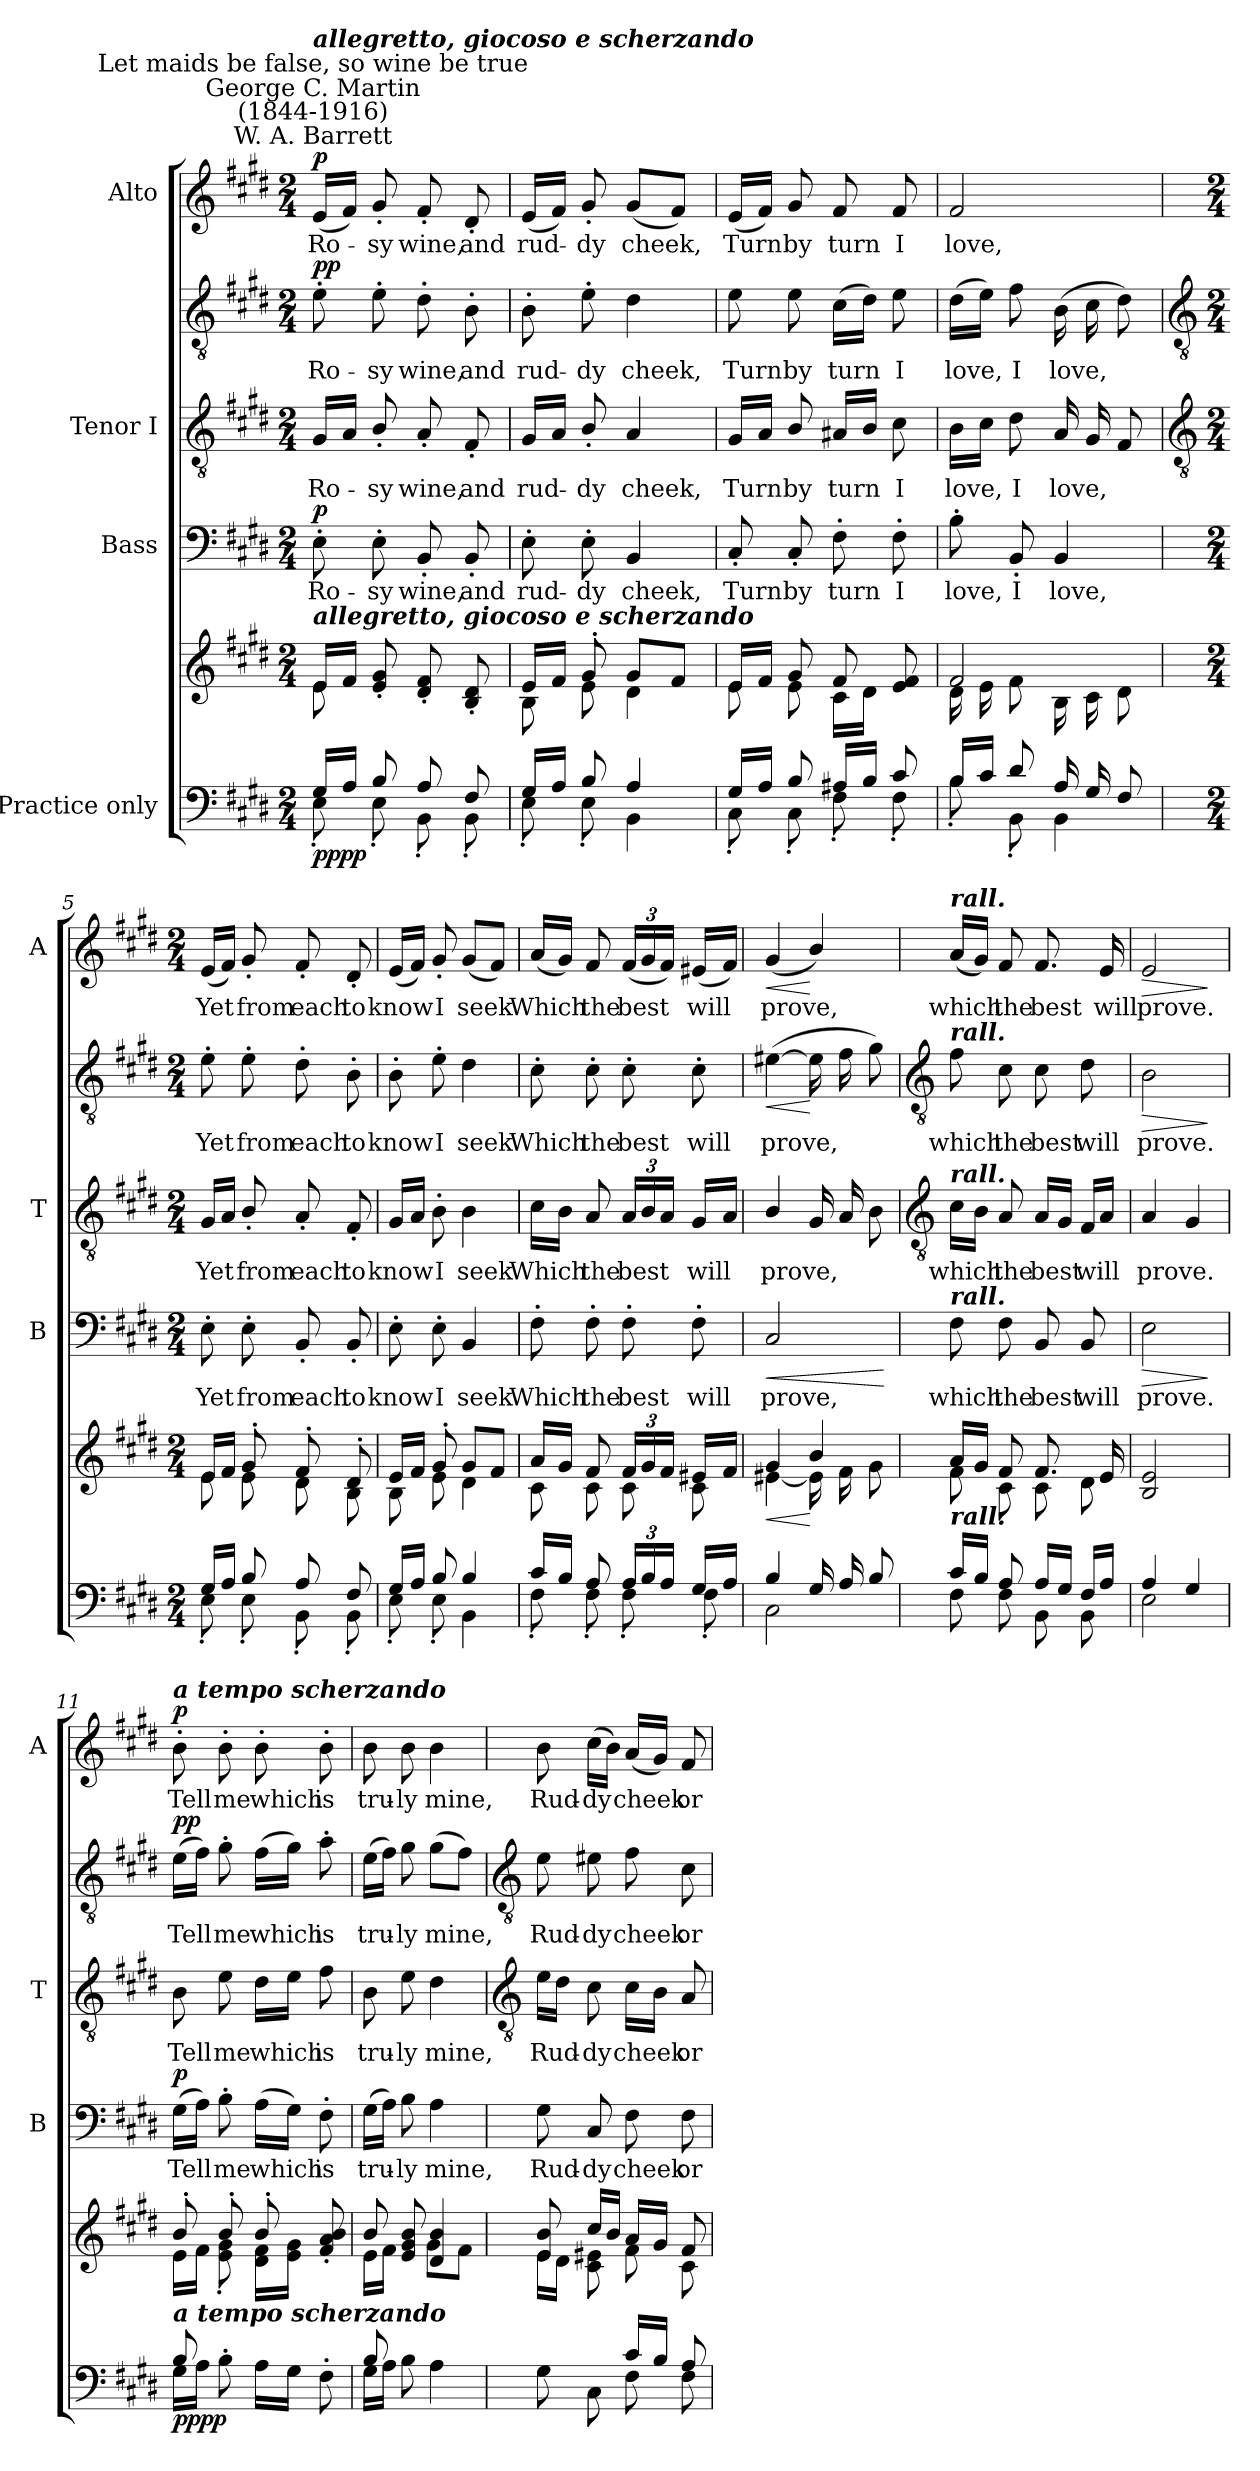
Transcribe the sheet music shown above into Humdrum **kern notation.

**kern	**kern	**dynam	**kern	**text	**dynam	**kern	**text	**kern	**text	**dynam	**kern	**text	**dynam
*part4	*part4	*part4	*part3	*part3	*part3	*part2	*part2	*part2	*part2	*part2	*part1	*part1	*part1
*staff6	*staff5	*staff5/6	*staff4	*staff4	*staff4	*staff3	*staff3	*staff2	*staff2	*staff2/3	*staff1	*staff1	*staff1
*I"Practice only	*	*	*I"Bass	*	*	*I"Tenor I	*	*	*	*	*I"Alto	*	*
*	*	*	*I'B	*	*	*I'T	*	*	*	*	*I'A	*	*
*clefF4	*clefG2	*	*clefF4	*	*	*clefGv2	*	*clefGv2	*	*	*clefG2	*	*
*k[f#c#g#d#]	*k[f#c#g#d#]	*	*k[f#c#g#d#]	*	*	*k[f#c#g#d#]	*	*k[f#c#g#d#]	*	*	*k[f#c#g#d#]	*	*
*E:	*E:	*	*E:	*	*	*E:	*	*E:	*	*	*E:	*	*
*M2/4	*M2/4	*	*M2/4	*	*	*M2/4	*	*M2/4	*	*	*M2/4	*	*
=1	=1	=1	=1	=1	=1	=1	=1	=1	=1	=1	=1	=1	=1
*^	*^	*	*	*	*	*	*	*	*	*	*	*	*
!	!	!	!	!	!	!	!	!	!	!	!	!	!LO:TX:a:cj:t=W. A. Barrett	!	!
!	!	!	!	!	!	!	!	!	!	!	!	!	!LO:TX:a:cj:t=George C. Martin\n(1844-1916)	!	!
!	!	!	!	!	!	!	!	!	!	!	!	!	!LO:TX:a:cj:t=Let maids be false, so wine be true	!	!
!	!	!	!	!	!	!	!	!	!	!	!	!	!LO:TX:a:Bi:t=allegretto, giocoso e scherzando	!	!
!	!	!LO:TX:a:Bi:t=allegretto, giocoso e scherzando	!	!	!	!	!	!	!	!	!	!	!	!	!
!	!	!	!	!LO:DY:b=2	!	!LO:LY:b	!	!	!LO:LY:b	!	!LO:LY:b	!	!	!LO:LY:b	!
!	!	!	!	!LO:DY:n=1:b=2	!	!	!	!	!	!	!	!	!	!	!
!	!	!	!	!LO:DY:n=2:b	!	!	!	!	!	!	!	!	!	!	!
!	!	!	!	!LO:DY:n=3:b	!	!	!LO:DY:b	!	!	!	!	!LO:DY:b=2	!	!	!
!	!	!	!	!	!	!	!	!	!	!	!	!LO:DY:n=1:b	!	!	!LO:DY:b
16G#/LL	8E'\	16e/LL	8e\	p p p p	8E'	Ro-	p	16G#/LL	Ro-	8e'	Ro-	p p	(<16e/LL	Ro-	p
16A/JJ	.	16f#/JJ	.	.	.	.	.	16AJJ	.	.	.	.	16f#JJ)	.	.
!	!	!	!	!	!	!LO:LY:b	!	!	!LO:LY:b	!	!LO:LY:b	!	!	!LO:LY:b	!
8B/	8E'\	8e/' 8g#/'	4.ryy	.	8E'	-sy	.	8B'/	sy	8e'	-sy	.	8g#'	sy	.
!	!	!	!	!	!	!LO:LY:b	!	!	!LO:LY:b	!	!LO:LY:b	!	!	!LO:LY:b	!
8A/	8BB'\	8d#/' 8f#/'	.	.	8BB'	wine,	.	8A'	wine,	8d#'	wine,	.	8f#'	wine,	.
!	!	!	!	!	!	!LO:LY:b	!	!	!LO:LY:b	!	!LO:LY:b	!	!	!LO:LY:b	!
8F#/	8BB'\	8B/' 8d#/'	.	.	8BB'	and	.	8F#'	and	8B'	and	.	8d#'	and	.
=2	=2	=2	=2	=2	=2	=2	=2	=2	=2	=2	=2	=2	=2	=2	=2
!	!	!	!	!	!	!LO:LY:b	!	!	!LO:LY:b	!	!LO:LY:b	!	!	!LO:LY:b	!
16G#/LL	8E'\	16e/LL	8B\	.	8E'	rud-	.	16G#LL	rud-	8B'	rud-	.	(<16eLL	rud-	.
16A/JJ	.	16f#/JJ	.	.	.	.	.	16AJJ	.	.	.	.	16f#JJ)	.	.
!	!	!	!	!	!	!LO:LY:b	!	!	!LO:LY:b	!	!LO:LY:b	!	!	!LO:LY:b	!
8B/	8E'\	8g#'/	8e\	.	8E'	-dy	.	8B'/	dy	8e'	-dy	.	8g#'	dy	.
!	!	!	!	!	!	!LO:LY:b	!	!	!LO:LY:b	!	!LO:LY:b	!	!	!LO:LY:b	!
4A/	4BB\	8g#/L	4d#\	.	4BB	cheek,	.	4A	cheek,	4d#	cheek,	.	(<8g#L	cheek,	.
.	.	8f#/J	.	.	.	.	.	.	.	.	.	.	8f#J)	.	.
=3	=3	=3	=3	=3	=3	=3	=3	=3	=3	=3	=3	=3	=3	=3	=3
!	!	!	!	!	!	!LO:LY:b	!	!	!LO:LY:b	!	!LO:LY:b	!	!	!LO:LY:b	!
16G#/LL	8C#'\	16e/LL	8e\	.	8C#'	Turn	.	16G#LL	Turn	8e	Turn	.	(<16eLL	Turn	.
16A/JJ	.	16f#/JJ	.	.	.	.	.	16AJJ	.	.	.	.	16f#JJ)	.	.
!	!	!	!	!	!	!LO:LY:b	!	!	!LO:LY:b	!	!LO:LY:b	!	!	!LO:LY:b	!
8B/	8C#'\	8g#/	8e\	.	8C#'	by	.	8B/	by	8e	by	.	8g#	by	.
!	!	!	!	!	!	!LO:LY:b	!	!	!LO:LY:b	!	!LO:LY:b	!	!	!LO:LY:b	!
16A#X/LL	8F#'\	8f#/	16c#\LL	.	8F#'	turn	.	16A#XLL	turn	(>16c#LL	turn	.	8f#	turn	.
16B/JJ	.	.	16d#\JJ	.	.	.	.	16BJJ	.	16d#JJ)	.	.	.	.	.
!	!	!	!	!	!	!LO:LY:b	!	!	!LO:LY:b	!	!LO:LY:b	!	!	!LO:LY:b	!
8c#/	8F#'\	8e/ 8f#/	8ryy	.	8F#'	I	.	8c#	I	8e	I	.	8f#	I	.
=4	=4	=4	=4	=4	=4	=4	=4	=4	=4	=4	=4	=4	=4	=4	=4
!	!	!	!	!	!	!LO:LY:b	!	!	!LO:LY:b	!	!LO:LY:b	!	!	!LO:LY:b	!
16B/LL	8B'\	2f#/	16d#\LL	.	8B'	love,	.	16BLL	love,	(>16d#LL	love,	.	2f#	love,	.
16c#/JJ	.	.	16e\	.	.	.	.	16c#JJ	.	16eJJ)	.	.	.	.	.
!	!	!	!	!	!	!LO:LY:b	!	!	!LO:LY:b	!	!LO:LY:b	!	!	!	!
8d#/	8BB'\	.	8f#\J	.	8BB'	I	.	8d#	I	8f#	I	.	.	.	.
!	!	!	!	!	!	!LO:LY:b	!	!	!LO:LY:b	!	!LO:LY:b	!	!	!	!
16A/LL	4BB\	.	16B\LL	.	4BB	love,	.	16ALL	love,	(>16BLL	love,	.	.	.	.
16G#/	.	.	16c#\	.	.	.	.	16G#	.	16c#	.	.	.	.	.
8F#/J	.	.	8d#\J	.	.	.	.	8F#J	.	8d#J)	.	.	.	.	.
!!LO:LB:g=z
=5	=5	=5	=5	=5	=5	=5	=5	=5	=5	=5	=5	=5	=5	=5	=5
*	*	*	*	*	*	*	*	*clefGv2	*	*clefGv2	*	*	*	*	*
*M2/4	*	*M2/4	*	*	*M2/4	*	*	*M2/4	*	*M2/4	*	*	*M2/4	*	*
!	!	!	!	!	!	!LO:LY:b	!	!	!LO:LY:b	!	!LO:LY:b	!	!	!LO:LY:b	!
16G#/LL	8E'\	16e/LL	8e\	.	8E'	Yet	.	16G#/LL	Yet	8e'	Yet	.	(<16e/LL	Yet	.
16A/JJ	.	16f#/JJ	.	.	.	.	.	16AJJ	.	.	.	.	16f#JJ)	.	.
!	!	!	!	!	!	!LO:LY:b	!	!	!LO:LY:b	!	!LO:LY:b	!	!	!LO:LY:b	!
8B/	8E'\	8g#'/	8e\	.	8E'	from	.	8B'/	from	8e'	from	.	8g#'	from	.
!	!	!	!	!	!	!LO:LY:b	!	!	!LO:LY:b	!	!LO:LY:b	!	!	!LO:LY:b	!
8A/	8BB'\	8f#'/	8d#\	.	8BB'	each	.	8A'	each	8d#'	each	.	8f#'	each	.
!	!	!	!	!	!	!LO:LY:b	!	!	!LO:LY:b	!	!LO:LY:b	!	!	!LO:LY:b	!
8F#/	8BB'\	8d#'/	8B\	.	8BB'	to	.	8F#'	to	8B'	to	.	8d#'	to	.
=6	=6	=6	=6	=6	=6	=6	=6	=6	=6	=6	=6	=6	=6	=6	=6
!	!	!	!	!	!	!LO:LY:b	!	!	!LO:LY:b	!	!LO:LY:b	!	!	!LO:LY:b	!
16G#/LL	8E'\	16e/LL	8B\	.	8E'\	know	.	16G#LL	know	8B'	know	.	(<16eLL	know	.
16A/JJ	.	16f#/JJ	.	.	.	.	.	16AJJ	.	.	.	.	16f#JJ)	.	.
!	!	!	!	!	!	!LO:LY:b	!	!	!LO:LY:b	!	!LO:LY:b	!	!	!LO:LY:b	!
8B/	8E'\	8g#'/	8e\	.	8E'	I	.	8B'\	I	8e'	I	.	8g#'	I	.
!	!	!	!	!	!	!LO:LY:b	!	!	!LO:LY:b	!	!LO:LY:b	!	!	!LO:LY:b	!
4B/	4BB\	8g#/L	4d#\	.	4BB	seek	.	4B	seek	4d#	seek	.	(<8g#L	seek	.
.	.	8f#/J	.	.	.	.	.	.	.	.	.	.	8f#J)	.	.
=7	=7	=7	=7	=7	=7	=7	=7	=7	=7	=7	=7	=7	=7	=7	=7
!	!	!	!	!	!	!LO:LY:b	!	!	!LO:LY:b	!	!LO:LY:b	!	!	!LO:LY:b	!
16c#/LL	8F#'\	16a/LL	8c#\	.	8F#'	Which	.	16c#LL	Which	8c#'	Which	.	(<16aLL	Which	.
16B/JJ	.	16g#/JJ	.	.	.	.	.	16BJJ	.	.	.	.	16g#JJ)	.	.
!	!	!	!	!	!	!LO:LY:b	!	!	!LO:LY:b	!	!LO:LY:b	!	!	!LO:LY:b	!
8A/	8F#'\	8f#/	8c#\	.	8F#'	the	.	8A	the	8c#'	the	.	8f#	the	.
!	!	!	!	!	!	!LO:LY:b	!	!	!LO:LY:b	!	!LO:LY:b	!	!	!LO:LY:b	!
24A/LL	8F#'\	24f#/LL	8c#\	.	8F#'	best	.	24ALL	best	8c#'	best	.	(<24f#LL	best	.
24B/	.	24g#/	.	.	.	.	.	24B	.	.	.	.	24g#	.	.
24A/JJ	.	24f#/JJ	.	.	.	.	.	24AJJ	.	.	.	.	24f#JJ)	.	.
!	!	!	!	!	!	!LO:LY:b	!	!	!LO:LY:b	!	!LO:LY:b	!	!	!LO:LY:b	!
16G#/LL	8F#'\	16e#X/LL	8c#\	.	8F#'	will	.	16G#LL	will	8c#'	will	.	(<16e#XLL	will	.
16A/JJ	.	16f#/JJ	.	.	.	.	.	16AJJ	.	.	.	.	16f#JJ)	.	.
=8	=8	=8	=8	=8	=8	=8	=8	=8	=8	=8	=8	=8	=8	=8	=8
!	!	!	!	!LO:HP:b	!	!	!	!	!	!	!	!	!	!	!
!	!	!	!	!LO:HP:n=1:b	!	!LO:LY:b	!LO:HP:b	!	!LO:LY:b	!	!LO:LY:b	!LO:HP:b	!	!LO:LY:b	!LO:HP:b
4B/	2C#\	4g#/	[4e#X\	< <	2C#	prove,	<	4B/	prove,	(>[4e#X	prove,	<	(<4g#	prove,	<
16G#/LL	.	4b/	16e#\LL]	[ [	.	.	.	16G#LL	.	16e#LL]	.	[	4b/)	.	[
16A/	.	.	16f#\	.	.	.	.	16A	.	16f#	.	.	.	.	.
8B/J	.	.	8g#\J	.	.	.	.	8BJ	.	8g#J)	.	.	.	.	.
*v	*v	*	*	*	*	*	*	*	*	*	*	*	*	*	*
*	*v	*v	*	*	*	*	*	*	*	*	*	*	*	*
.	.	.	.	.	[	.	.	.	.	.	.	.	.
!!LO:LB:g=z
=9	=9	=9	=9	=9	=9	=9	=9	=9	=9	=9	=9	=9	=9
*	*	*	*	*	*	*clefGv2	*	*clefGv2	*	*	*	*	*
*^	*^	*	*	*	*	*	*	*	*	*	*	*	*
!	!	!	!	!	!	!	!	!	!	!	!	!	!LO:TX:a:Bi:t=rall.	!	!
!	!	!	!	!	!	!	!	!	!	!LO:TX:a:Bi:t=rall.	!	!	!	!	!
!	!	!	!	!	!	!	!	!LO:TX:a:Bi:t=rall.	!	!	!	!	!	!	!
!	!	!	!	!	!LO:TX:a:Bi:t=rall.	!	!	!	!	!	!	!	!	!	!
!LO:TX:a:Bi:t=rall.	!	!	!	!	!	!	!	!	!	!	!	!	!	!	!
!	!	!	!	!	!	!LO:LY:b	!	!	!LO:LY:b	!	!LO:LY:b	!	!	!LO:LY:b	!
16c#/LL	8F#\	16a/LL	8f#\	.	8F#	which	.	16c#LL	which	8f#	which	.	(<16aLL	which	.
16B/JJ	.	16g#/JJ	.	.	.	.	.	16BJJ	.	.	.	.	16g#JJ)	.	.
!	!	!	!	!	!	!LO:LY:b	!	!	!LO:LY:b	!	!LO:LY:b	!	!	!LO:LY:b	!
8A/	8F#\	8f#/	8c#\	.	8F#	the	.	8A	the	8c#	the	.	8f#	the	.
!	!	!	!	!	!	!LO:LY:b	!	!	!LO:LY:b	!	!LO:LY:b	!	!	!LO:LY:b	!
16A/LL	8BB\	8.f#/	8c#\	.	8BB	best	.	16ALL	best	8c#	best	.	8.f#	best	.
16G#/JJ	.	.	.	.	.	.	.	16G#JJ	.	.	.	.	.	.	.
!	!	!	!	!	!	!LO:LY:b	!	!	!LO:LY:b	!	!LO:LY:b	!	!	!	!
16F#/LL	8BB\	.	8d#\	.	8BB	will	.	16F#LL	will	8d#	will	.	.	.	.
!	!	!	!	!	!	!	!	!	!	!	!	!	!	!LO:LY:b	!
16A/JJ	.	16e/	.	.	.	.	.	16AJJ	.	.	.	.	16e	will	.
=10	=10	=10	=10	=10	=10	=10	=10	=10	=10	=10	=10	=10	=10	=10	=10
!	!	!	!	!LO:HP:b	!	!LO:LY:b	!LO:HP:b	!	!LO:LY:b	!	!LO:LY:b	!LO:HP:b	!	!LO:LY:b	!LO:HP:b
4A/	2E\	2B/ 2e/	2ryy	>	2E	prove.	>	4A	prove.	2B	prove.	>	2e	prove.	>
4G#/	.	.	.	.	.	.	.	4G#	.	.	.	.	.	.	.
*v	*v	*	*	*	*	*	*	*	*	*	*	*	*	*	*
*	*v	*v	*	*	*	*	*	*	*	*	*	*	*	*
.	.	]	.	.	]	.	.	.	.	]	.	.	]
=11	=11	=11	=11	=11	=11	=11	=11	=11	=11	=11	=11	=11	=11
*^	*^	*	*	*	*	*	*	*	*	*	*	*	*
!	!	!	!	!	!	!	!	!	!	!	!	!	!LO:TX:a:Bi:t=a tempo scherzando	!	!
!	!	!LO:TX:b:Bi:t=a tempo scherzando	!	!	!	!	!	!	!	!	!	!	!	!	!
!	!	!	!	!LO:DY:b=2	!	!LO:LY:b	!	!	!LO:LY:b	!	!LO:LY:b	!	!	!LO:LY:b	!
!	!	!	!	!LO:DY:n=1:b=2	!	!	!	!	!	!	!	!	!	!	!
!	!	!	!	!LO:DY:n=2:b	!	!	!	!	!	!	!	!	!	!	!
!	!	!	!	!LO:DY:n=3:b	!	!	!LO:DY:b	!	!	!	!	!LO:DY:b=2	!	!	!
!	!	!	!	!	!	!	!	!	!	!	!	!LO:DY:n=1:b	!	!	!LO:DY:b
8B/	16G#\LL	8b'/	16e\LL	p p p p	(>16G#LL	Tell	p	8B	Tell	(>16eLL	Tell	p p	8b'	Tell	p
.	16A\JJ	.	16f#\JJ	.	16AJJ)	.	.	.	.	16f#JJ)	.	.	.	.	.
!	!	!	!	!	!	!LO:LY:b	!	!	!LO:LY:b	!	!LO:LY:b	!	!	!LO:LY:b	!
4.ryy	8B'\	8b'/	8e\' 8g#\'	.	8B'	me	.	8e	me	8g#'	me	.	8b'	me	.
!	!	!	!	!	!	!LO:LY:b	!	!	!LO:LY:b	!	!LO:LY:b	!	!	!LO:LY:b	!
.	16A\LL	8b'/	16d#\ 16f#\LL	.	(>16ALL	which	.	16d#LL	which	(>16f#LL	which	.	8b'	which	.
.	16G#\JJ	.	16e\ 16g#\JJ	.	16G#JJ)	.	.	16eJJ	.	16g#JJ)	.	.	.	.	.
!	!	!	!	!	!	!LO:LY:b	!	!	!LO:LY:b	!	!LO:LY:b	!	!	!LO:LY:b	!
.	8F#'\	8f#/' 8a/' 8b/'	8ryy	.	8F#'	is	.	8f#	is	8a'	is	.	8b'	is	.
=12	=12	=12	=12	=12	=12	=12	=12	=12	=12	=12	=12	=12	=12	=12	=12
!	!	!	!	!	!	!LO:LY:b	!	!	!LO:LY:b	!	!LO:LY:b	!	!	!LO:LY:b	!
8B/	16G#\LL	8b/	16e\LL	.	(>16G#LL	tru-	.	8B	tru-	(>16eLL	tru-	.	8b	tru-	.
.	16A\JJ	.	16f#\JJ	.	16AJJ)	.	.	.	.	16f#JJ)	.	.	.	.	.
!	!	!	!	!	!	!LO:LY:b	!	!	!LO:LY:b	!	!LO:LY:b	!	!	!LO:LY:b	!
4.ryy	8B\	8e/ 8g#/ 8b/	8ryy	.	8B	ly	.	8e	-ly	8g#	ly	.	8b	-ly	.
!	!	!	!	!	!	!LO:LY:b	!	!	!LO:LY:b	!	!LO:LY:b	!	!	!LO:LY:b	!
.	4A\	4d#/ 4b/	8g#\L	.	4A	mine,	.	4d#	mine,	(>8g#L	mine,	.	4b	mine,	.
.	.	.	8f#\J	.	.	.	.	.	.	8f#J)	.	.	.	.	.
!!LO:LB:g=z
=13	=13	=13	=13	=13	=13	=13	=13	=13	=13	=13	=13	=13	=13	=13	=13
*	*	*	*	*	*	*	*	*clefGv2	*	*clefGv2	*	*	*	*	*
!	!	!	!	!	!	!LO:LY:b	!	!	!LO:LY:b	!	!LO:LY:b	!	!	!LO:LY:b	!
4ryy	8G#\	8e/ 8b/	16e\LL	.	8G#	Rud-	.	16eLL	Rud-	8e	Rud-	.	8b	Rud-	.
.	.	.	16d#\JJ	.	.	.	.	16d#JJ	.	.	.	.	.	.	.
!	!	!	!	!	!	!LO:LY:b	!	!	!LO:LY:b	!	!LO:LY:b	!	!	!LO:LY:b	!
.	8C#\	16cc#/LL	8c#\ 8e#X\	.	8C#	-dy	.	8c#	dy	8e#X	-dy	.	(>16cc#LL	-dy	.
.	.	16b/JJ	.	.	.	.	.	.	.	.	.	.	16bJJ)	.	.
!	!	!	!	!	!	!LO:LY:b	!	!	!LO:LY:b	!	!LO:LY:b	!	!	!LO:LY:b	!
16c#/LL	8F#\	16a/LL	8f#\	.	8F#	cheek	.	16c#LL	cheek	8f#	cheek	.	(<16aLL	cheek	.
16B/JJ	.	16g#/JJ	.	.	.	.	.	16BJJ	.	.	.	.	16g#JJ)	.	.
!	!	!	!	!	!	!LO:LY:b	!	!	!LO:LY:b	!	!LO:LY:b	!	!	!LO:LY:b	!
8A/	8F#\	8f#/	8c#\	.	8F#	or	.	8A	or	8c#	or	.	8f#	or	.
*v	*v	*	*	*	*	*	*	*	*	*	*	*	*	*	*
*	*v	*v	*	*	*	*	*	*	*	*	*	*	*	*
=	=	=	=	=	=	=	=	=	=	=	=	=	=
*-	*-	*-	*-	*-	*-	*-	*-	*-	*-	*-	*-	*-	*-
